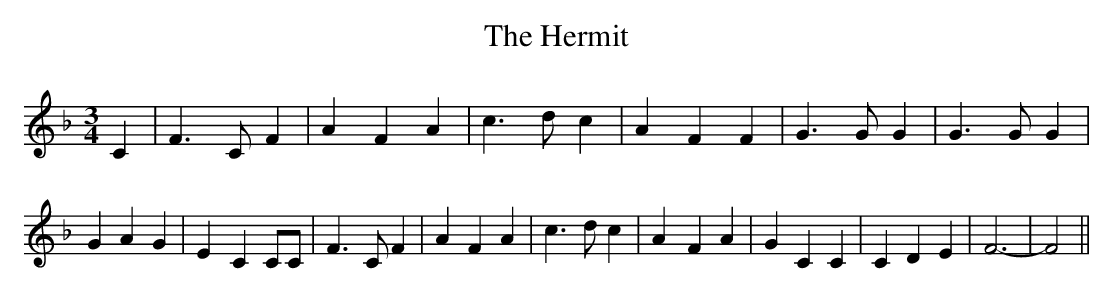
X:1
T:The Hermit
M:3/4
L:1/4
K:F
 C| F3/2 C/2 F| A- F A| c3/2 d/2 c| A- F F| G3/2 G/2 G| G3/2 G/2 G|\
 G A G| E- C C/2C/2| F3/2 C/2 F| A F A| c3/2 d/2 c| A- F A| G C C|\
 C D E| F3-| F2||
